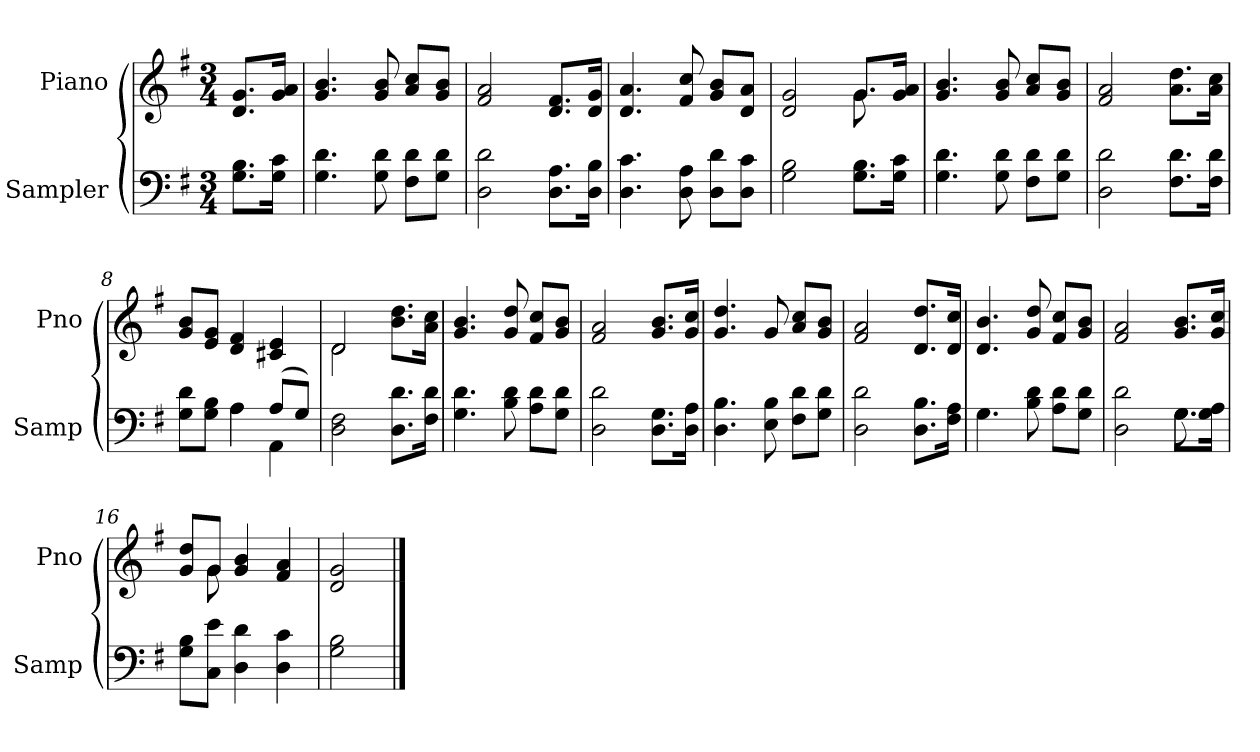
**kern	**kern
*part2	*part1
*staff2	*staff1
*I"Sampler	*I"Piano
*I'Samp	*I'Pno
*clefF4	*clefG2
*k[f#]	*k[f#]
*G:	*G:
*M3/4	*M3/4
=1	=1
8.G\ 8.B\L	8.d/ 8.g/L
16G\ 16c\Jk	16g/ 16a/Jk
=2	=2
4.G\ 4.d\	4.g/ 4.b/
8G\ 8d\	8g/ 8b/
8F#\ 8d\L	8a/ 8cc/L
8G\ 8d\J	8g/ 8b/J
=3	=3
2D\ 2d\	2f#/ 2a/
8.D\ 8.A\L	8.d/ 8.f#/L
16D\ 16B\Jk	16d/ 16g/Jk
=4	=4
4.D\ 4.c\	4.d/ 4.a/
8D\ 8A\	8f#/ 8cc/
8D\ 8d\L	8g/ 8b/L
8D\ 8c\J	8d/ 8a/J
=5	=5
*	*^
2G\ 2B\	2d/ 2g/	2ryy
8.G\ 8.B\L	8.g/L	8.g
16G\ 16c\Jk	16g/ 16a/Jk	16ryy
*	*v	*v
=6	=6
4.G\ 4.d\	4.g/ 4.b/
8G\ 8d\	8g/ 8b/
8F#\ 8d\L	8a/ 8cc/L
8G\ 8d\J	8g/ 8b/J
=7	=7
2D\ 2d\	2f#/ 2a/
8.F#\ 8.d\L	8.a\ 8.dd\L
16F#\ 16d\Jk	16a\ 16cc\Jk
=8	=8
*^	*
8G\ 8d\L	4ryy	8g/ 8b/L
8G\ 8B\J	.	8e/ 8g/J
4A\	4A	4d/ 4f#/
(8A/L	4AA	4c#X/ 4e/
8G/J)	.	.
*v	*v	*
=9	=9
*	*^
2D\ 2F#\	2d/	2d
8.D\ 8.d\L	8.b\ 8.dd\L	4ryy
16F#\ 16d\Jk	16a\ 16cc\Jk	.
*	*v	*v
=10	=10
4.G\ 4.d\	4.g/ 4.b/
8B\ 8d\	8g/ 8dd/
8A\ 8d\L	8f#/ 8cc/L
8G\ 8d\J	8g/ 8b/J
=11	=11
2D\ 2d\	2f#/ 2a/
8.D\ 8.G\L	8.g/ 8.b/L
16D\ 16A\Jk	16g/ 16cc/Jk
=12	=12
4.D\ 4.B\	4.g/ 4.dd/
8E\ 8B\	8g/
8F#\ 8d\L	8a/ 8cc/L
8G\ 8d\J	8g/ 8b/J
=13	=13
2D\ 2d\	2f#/ 2a/
8.D\ 8.B\L	8.d/ 8.dd/L
16F#\ 16A\Jk	16d/ 16cc/Jk
=14	=14
4.G\	4.d/ 4.b/
8B\ 8d\	8g/ 8dd/
8A\ 8d\L	8f#/ 8cc/L
8G\ 8d\J	8g/ 8b/J
=15	=15
*^	*
2D\ 2d\	2ryy	2f#/ 2a/
8.G\L	8.G	8.g/ 8.b/L
16G\ 16A\Jk	16ryy	16g/ 16cc/Jk
*v	*v	*
=16	=16
*	*^
8G\ 8B\L	8g/ 8dd/L	8ryy
8C\ 8e\J	8g/J	8g
4D\ 4d\	4g/ 4b/	2ryy
4D\ 4c\	4f#/ 4a/	.
*	*v	*v
=17	=17
2G\ 2B\	2d/ 2g/
==	==
*-	*-
